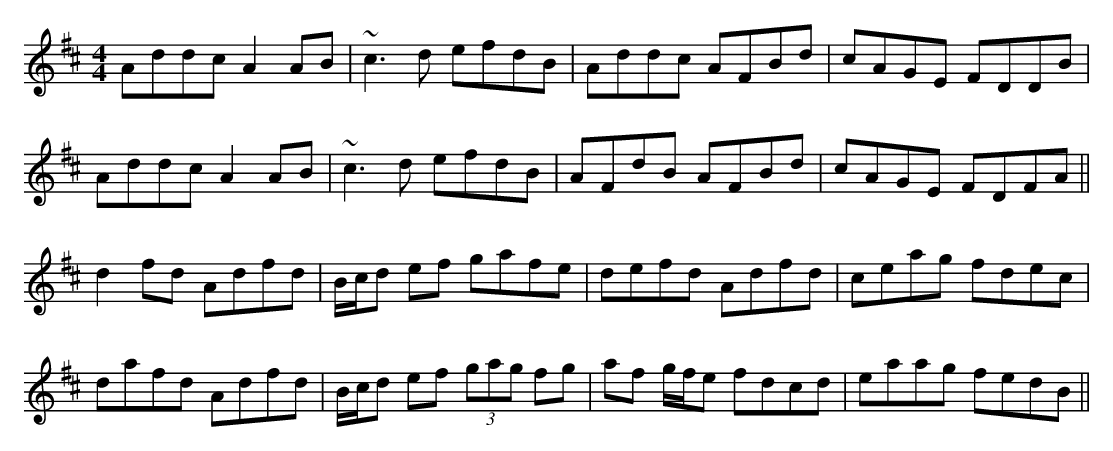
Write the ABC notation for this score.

X:1
M:4/4
K:D
Addc A2 AB|~c3d efdB|Addc AFBd|cAGE FDDB|
Addc A2 AB|~c3d efdB|AFdB AFBd|cAGE FDFA||
d2 fd Adfd|B/c/d ef gafe|defd Adfd|ceag fdec|
dafd Adfd|B/c/d ef (3gag fg|af g/f/e fdcd|eaag fedB||
